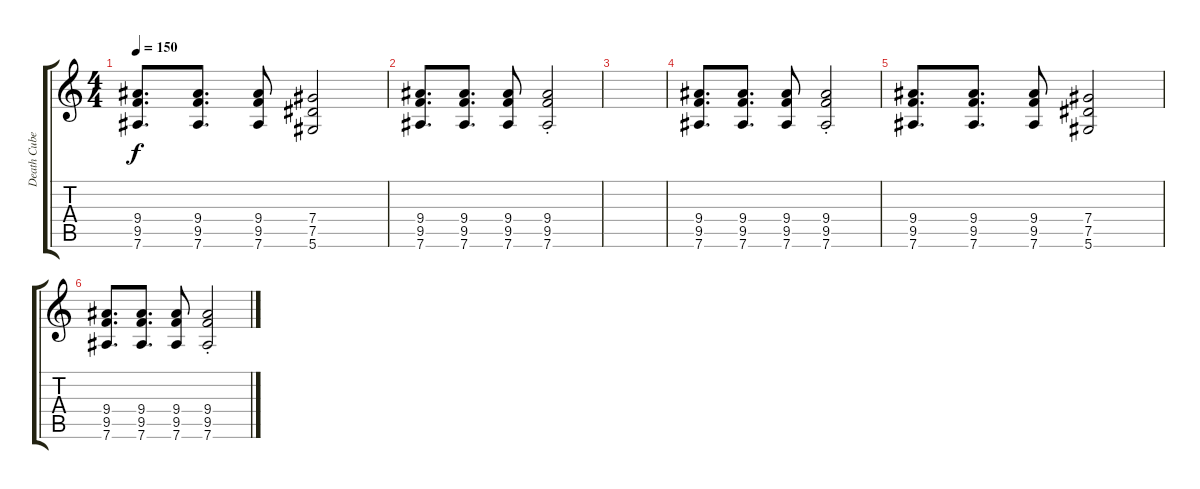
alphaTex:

\track ("Death Cube K" "Death Cube") {instrument distortionguitar}
\staff {score tabs}
\tuning (Eb4 Bb3 Gb3 Db3 Ab2 Eb2) {hide}
\ts (4 4)
\tempo 150
\clef g2
\ks c
(9.4 9.5 7.6).8{d dy f} (9.4 9.5 7.6).8{d} (9.4 9.5 7.6).8 (7.4 7.5 5.6).2 |
(9.4 9.5 7.6).8{d} (9.4 9.5 7.6).8{d} (9.4 9.5 7.6).8 (9.4{st} 9.5{st} 7.6{st}).2 |
|
(9.4 9.5 7.6).8{d} (9.4 9.5 7.6).8{d} (9.4 9.5 7.6).8 (9.4{st} 9.5{st} 7.6{st}).2 |
(9.4 9.5 7.6).8{d} (9.4 9.5 7.6).8{d} (9.4 9.5 7.6).8 (7.4 7.5 5.6).2 |
(9.4 9.5 7.6).8{d} (9.4 9.5 7.6).8{d} (9.4 9.5 7.6).8 (9.4{st} 9.5{st} 7.6{st}).2
